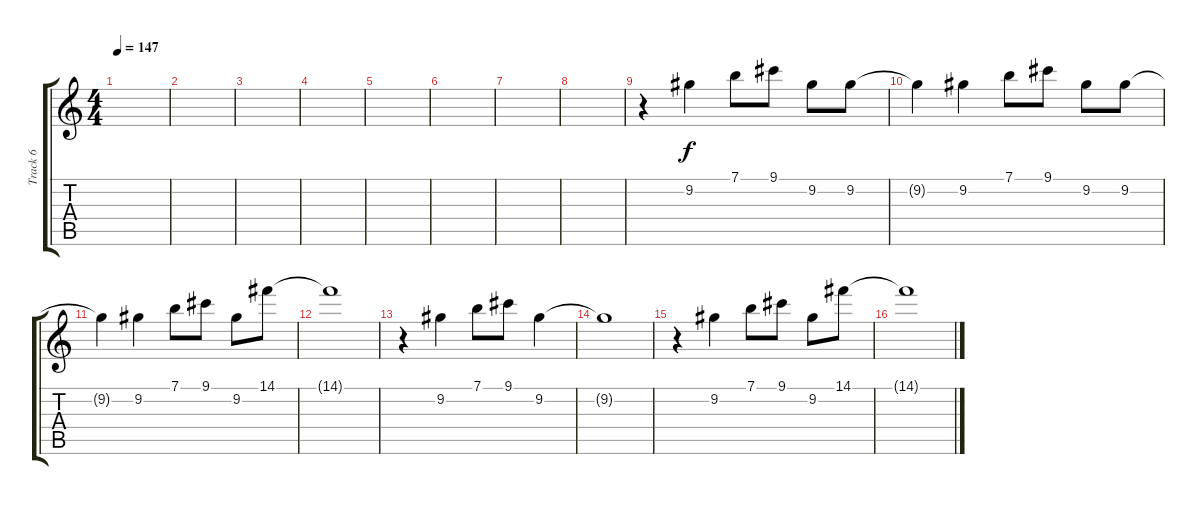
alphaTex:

\track ("Track 6" "Track 6") {instrument distortionguitar}
\staff {score tabs}
\tuning (E4 B3 G3 D3 A2 E2) {hide}
\ts (4 4)
\tempo 147
\clef g2
\ks c
|
|
|
|
|
|
|
|
r.4 9.2.4 7.1.8 9.1.8 9.2.8 9.2.8 |
9.2{t}.4 9.2.4 7.1.8 9.1.8 9.2.8 9.2.8 |
9.2{t}.4 9.2.4 7.1.8 9.1.8 9.2.8 14.1.8 |
14.1{t}.1 |
r.4 9.2.4 7.1.8 9.1.8 9.2.4 |
9.2{t}.1 |
r.4 9.2.4 7.1.8 9.1.8 9.2.8 14.1.8 |
14.1{t}.1
